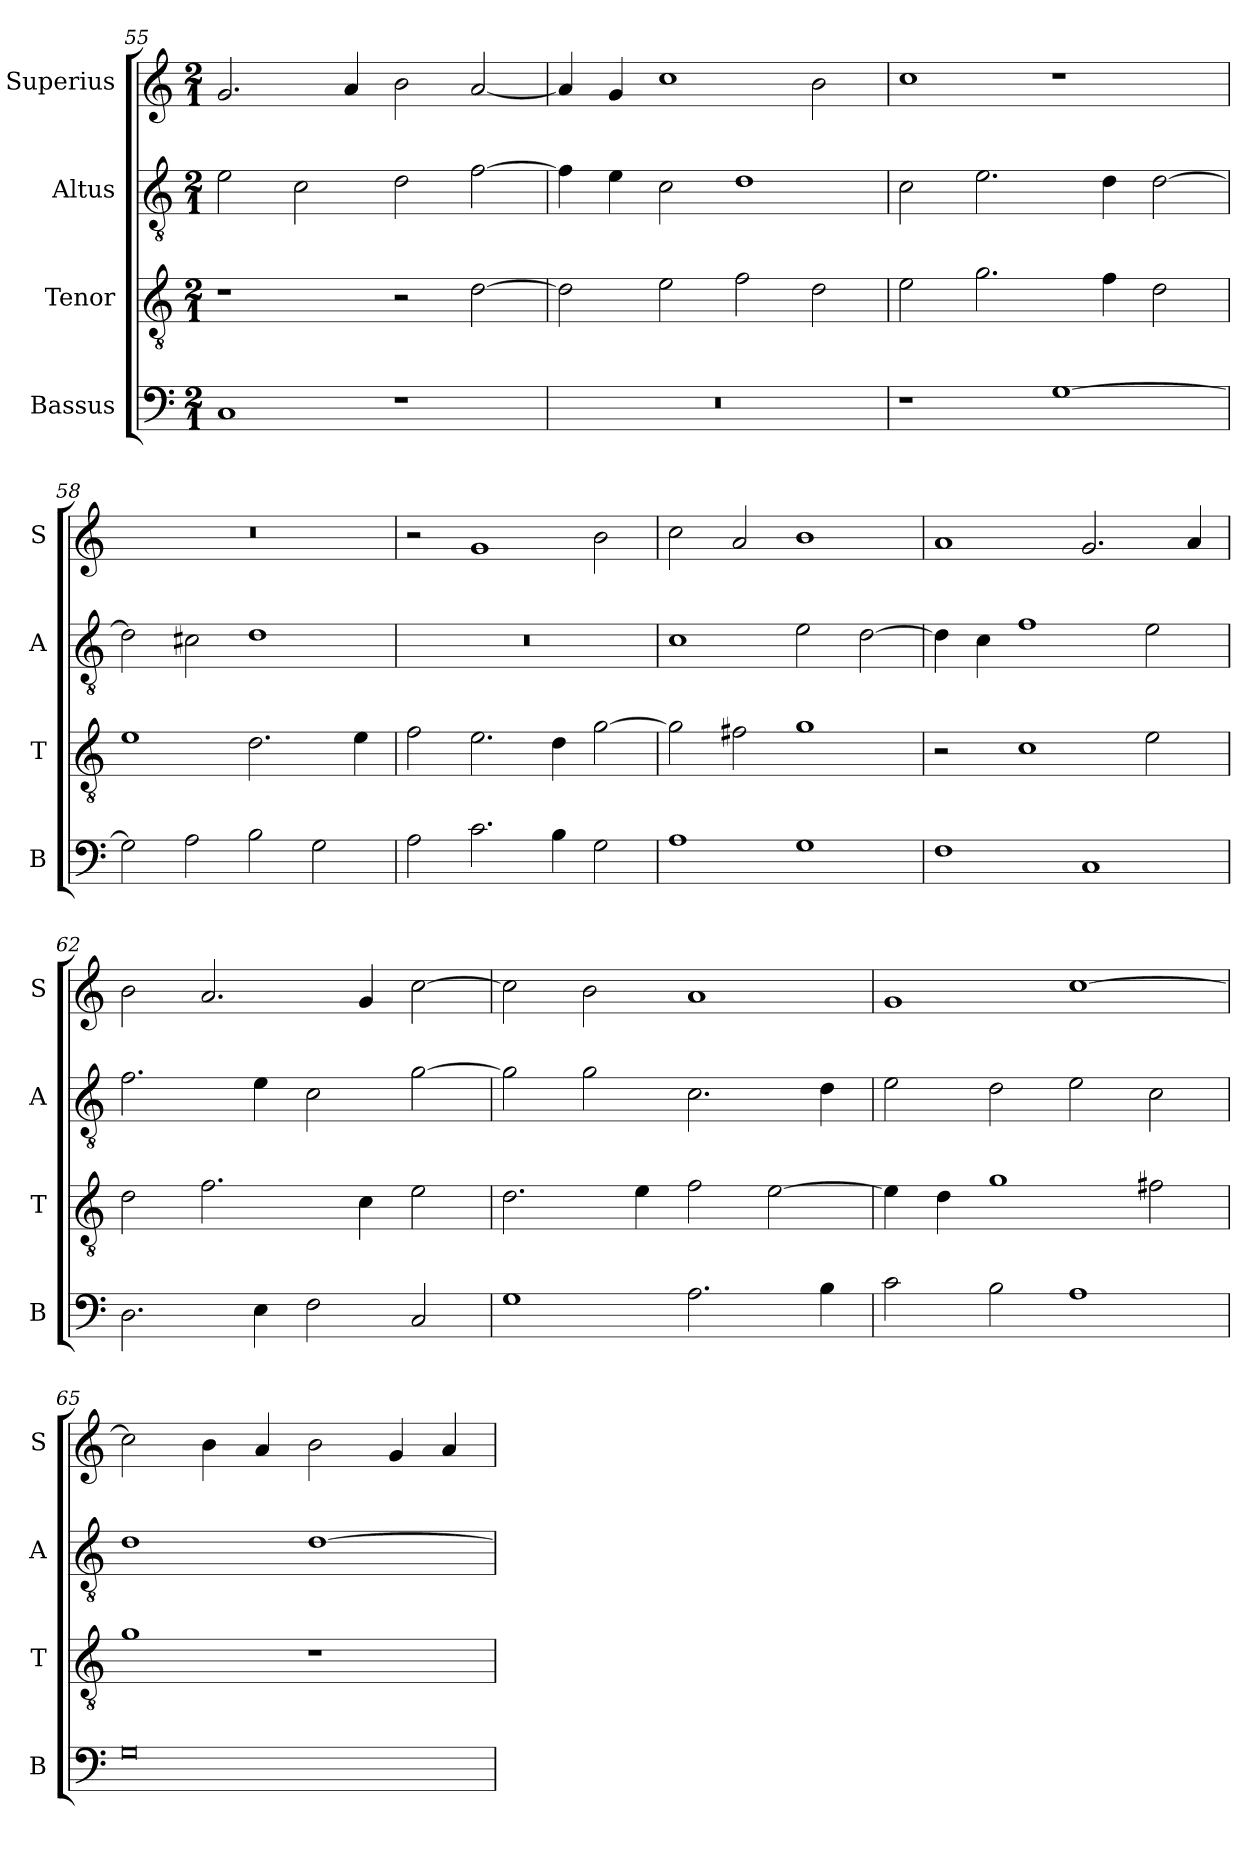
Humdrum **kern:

**kern	**kern	**kern	**kern
*part4	*part3	*part2	*part1
*staff4	*staff3	*staff2	*staff1
*I"Bassus	*I"Tenor	*I"Altus	*I"Superius
*I'B	*I'T	*I'A	*I'S
*clefF4	*clefGv2	*clefGv2	*clefG2
*k[]	*k[]	*k[]	*k[]
*C:	*C:	*C:	*C:
*M2/1	*M2/1	*M2/1	*M2/1
=55	=55	=55	=55
1C	1r	2e	2.g
.	.	2c	.
.	.	.	4a
1r	2r	2d	2b
.	[2d	[2f	[2a
=56	=56	=56	=56
0r	2d]	4f]	4a]
.	.	4e	4g
.	2e	2c	1cc
.	2f	1d	.
.	2d	.	2b
=57	=57	=57	=57
1r	2e	2c	1cc
.	2.g	2.e	.
[1G	.	.	1r
.	4f	4d	.
.	2d	[2d	.
=58	=58	=58	=58
2G]	1e	2d]	0r
2A	.	2c#X	.
2B	2.d	1d	.
2G	.	.	.
.	4e	.	.
=59	=59	=59	=59
2A	2f	0r	2r
2.c	2.e	.	1g
4B	4d	.	.
2G	[2g	.	2b
=60	=60	=60	=60
1A	2g]	1c	2cc
.	2f#X	.	2a
1G	1g	2e	1b
.	.	[2d	.
=61	=61	=61	=61
1F	2r	4d]	1a
.	.	4c	.
.	1c	1f	.
1C	.	.	2.g
.	2e	2e	.
.	.	.	4a
=62	=62	=62	=62
2.D	2d	2.f	2b
.	2.f	.	2.a
4E	.	4e	.
2F	.	2c	.
.	4c	.	4g
2C	2e	[2g	[2cc
=63	=63	=63	=63
1G	2.d	2g]	2cc]
.	.	2g	2b
.	4e	.	.
2.A	2f	2.c	1a
.	[2e	.	.
4B	.	4d	.
=64	=64	=64	=64
2c	4e]	2e	1g
.	4d	.	.
2B	1g	2d	.
1A	.	2e	[1cc
.	2f#X	2c	.
=65	=65	=65	=65
0G	1g	1d	2cc]
.	.	.	4b
.	.	.	4a
.	1r	[1d	2b
.	.	.	4g
.	.	.	4a
=	=	=	=
*-	*-	*-	*-
